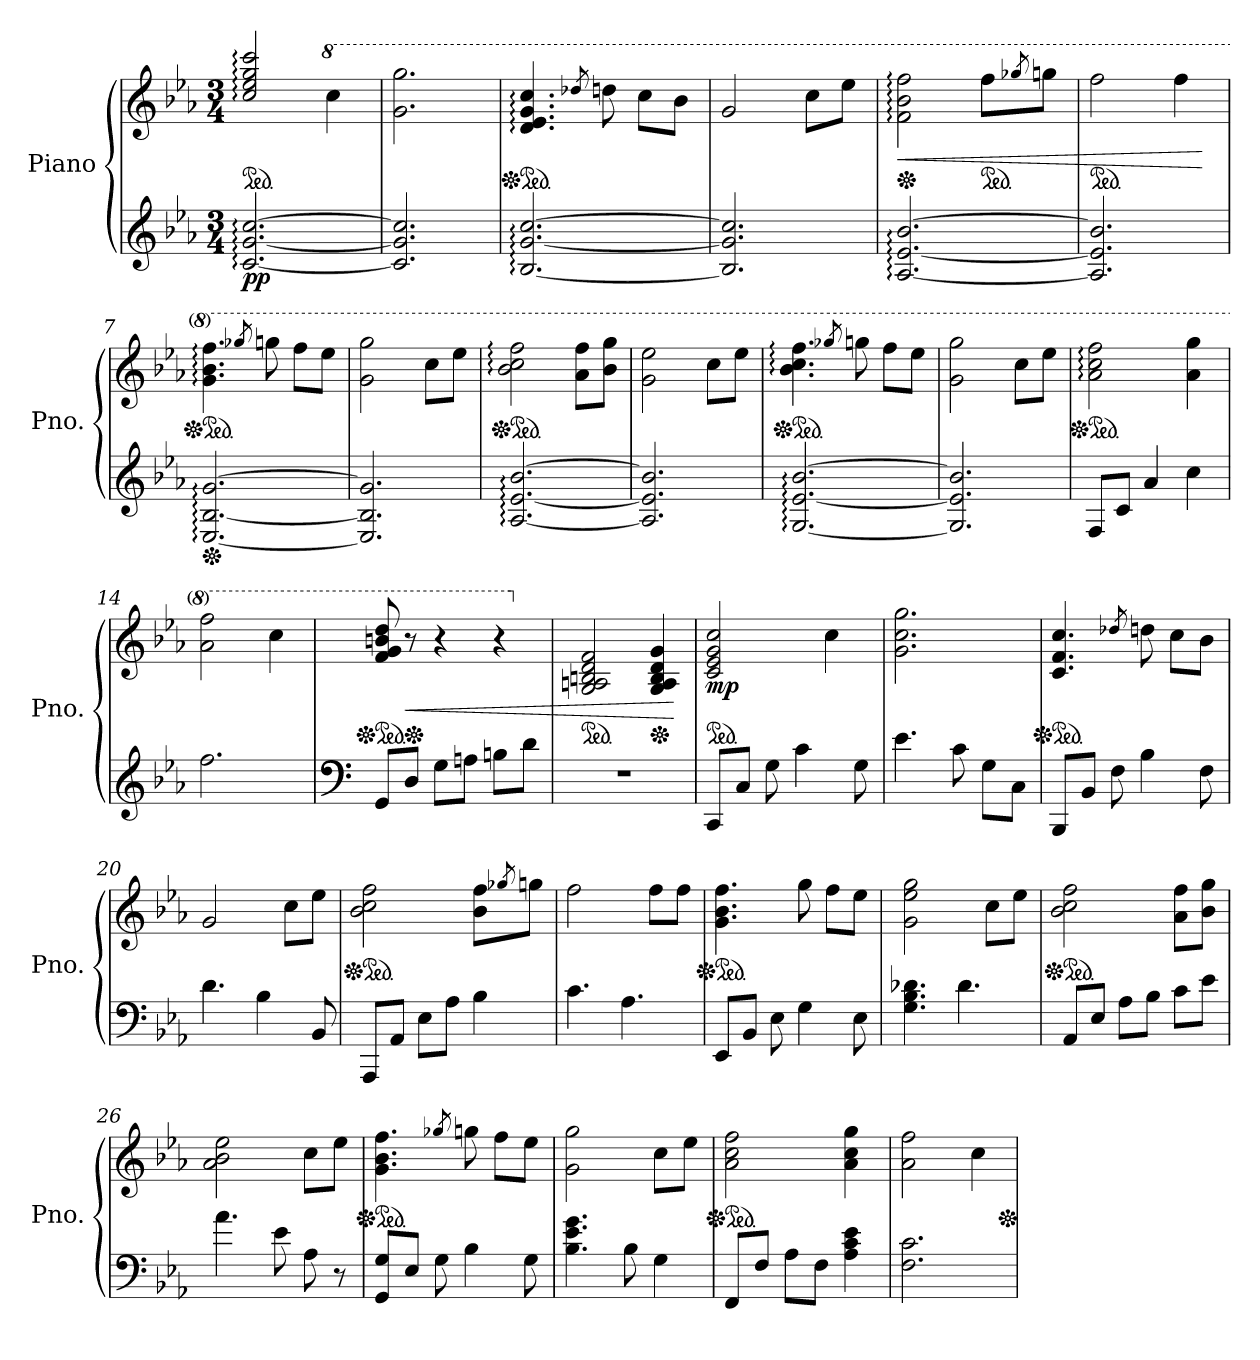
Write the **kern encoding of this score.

**kern	**kern	**dynam
*part1	*part1	*part1
*staff2	*staff1	*staff1/2
*I"Piano	*	*
*I'Pno.	*	*
*clefG2	*clefG2	*
*k[b-e-a-]	*k[b-e-a-]	*
*M3/4	*M3/4	*
*MM90	*MM90	*
*	*ped	*
=1	=1	=1
!	!	!LO:DY:b=2
!	!	!LO:DY:n=1:b
[2.c/: [2.g/: [2.cc/:	2cc/: 2ee-/: 2gg/: 2ccc/:	p p
*	*8va	*
.	4ccc\	.
=2	=2	=2
2.c/] 2.g/] 2.cc/]	2.gg\ 2.ggg\	.
=3	=3	=3
*	*Xped	*
*	*ped	*
[2.B-/: [2.g/: [2.cc/:	4.dd/: 4.ee-/: 4.gg/: 4.ccc/:	.
.	8qddd-X/	.
.	8dddn\	.
.	8ccc\L	.
.	8bb-\J	.
=4	=4	=4
2.B-/] 2.g/] 2.cc/]	2gg/	.
.	8ccc\L	.
.	8eee-\J	.
=5	=5	=5
*	*Xped	*
!	!	!LO:HP:b
[2.A-/: [2.e-/: [2.b-/:	2ff\: 2bb-\: 2fff\:	<
*	*ped	*
.	8fff\L	.
.	8qggg-X/	.
.	8gggn\J	.
=6	=6	=6
*	*ped	*
2.A-/] 2.e-/] 2.b-/]	2fff\	.
.	4fff\	.
.	.	[
=7	=7	=7
*Xped	*	*
*	*Xped	*
*	*ped	*
[2.E-/: [2.B-/: [2.g/:	4.gg\: 4.bb-\: 4.fff\:	.
.	8qggg-X/	.
.	8gggn\	.
.	8fff\L	.
.	8eee-\J	.
!!LO:LB:g=z
=8	=8	=8
2.E-/] 2.B-/] 2.g/]	2gg\ 2ggg\	.
.	8ccc\L	.
.	8eee-\J	.
=9	=9	=9
*	*Xped	*
*	*ped	*
[2.A-/: [2.e-/: [2.b-/:	2bb-\: 2ccc\: 2fff\:	.
.	8aa-\ 8fff\L	.
.	8bb-\ 8ggg\J	.
=10	=10	=10
2.A-/] 2.e-/] 2.b-/]	2gg\ 2eee-\	.
.	8ccc\L	.
.	8eee-\J	.
=11	=11	=11
*	*Xped	*
*	*ped	*
[2.G/: [2.e-/: [2.b-/:	4.bb-\: 4.ccc\: 4.fff\:	.
.	8qggg-X/	.
.	8gggn\	.
.	8fff\L	.
.	8eee-\J	.
=12	=12	=12
2.G/] 2.e-/] 2.b-/]	2gg\ 2ggg\	.
.	8ccc\L	.
.	8eee-\J	.
=13	=13	=13
*	*Xped	*
*	*ped	*
8F/L	2aa-\: 2ccc\: 2fff\:	.
8c/J	.	.
4a-/	.	.
4cc\	4aa-\ 4ggg\	.
=14	=14	=14
2.ff\	2aa-\ 2fff\	.
.	4ccc\	.
=15	=15	=15
*clefF4	*	*
*	*Xped	*
*	*ped	*
8GG/L	8ff/ 8gg/ 8bbn/ 8ddd/	.
*	*Xped	*
!	!	!LO:HP:b
8D/J	8r	<
8G\L	4r	.
8An\J	.	.
8Bn\L	4r	.
8d\J	.	.
!!LO:LB:g=z
=16	=16	=16
*	*X8va	*
*	*ped	*
2.r	2G/ 2An/ 2Bn/ 2d/ 2f/	.
*	*Xped	*
.	4G/ 4A/ 4B/ 4d/ 4g/	.
.	.	[
=17	=17	=17
*	*ped	*
!	!	!LO:DY:b
8CC/L	2c/ 2e-/ 2g/ 2cc/	mp
8C/J	.	.
8G\	.	.
4c\	.	.
.	4cc\	.
8G\	.	.
=18	=18	=18
4.e-\	2.g\ 2.cc\ 2.gg\	.
8c\	.	.
8G\L	.	.
8C\J	.	.
=19	=19	=19
*	*Xped	*
*	*ped	*
8BBB-/L	4.c/ 4.f/ 4.cc/	.
8BB-/J	.	.
8F\	.	.
.	8qdd-X/	.
4B-\	8ddn\	.
.	8cc\L	.
8F\	8b-\J	.
=20	=20	=20
4.d\	2g/	.
4B-\	.	.
.	8cc\L	.
8BB-/	8ee-\J	.
=21	=21	=21
*	*Xped	*
*	*ped	*
8AAA-/L	2b-\ 2cc\ 2ff\	.
8AA-/J	.	.
8E-\L	.	.
8A-\J	.	.
4B-\	8b-\ 8ff\L	.
.	8qgg-X/	.
.	8ggn\J	.
!!LO:LB:g=z
=22	=22	=22
4.c\	2ff\	.
4.A-\	.	.
.	8ff\L	.
.	8ff\J	.
=23	=23	=23
*	*Xped	*
*	*ped	*
8EE-/L	4.g\ 4.b-\ 4.ff\	.
8BB-/J	.	.
8E-\	.	.
4G\	8gg\	.
.	8ff\L	.
8E-\	8ee-\J	.
=24	=24	=24
4.G\ 4.B-\ 4.d-X\	2g\ 2ee-\ 2gg\	.
4.d-\	.	.
.	8cc\L	.
.	8ee-\J	.
=25	=25	=25
*	*Xped	*
*	*ped	*
8AA-/L	2b-\ 2cc\ 2ff\	.
8E-/J	.	.
8A-\L	.	.
8B-\J	.	.
8c\L	8a-\ 8ff\L	.
8e-\J	8b-\ 8gg\J	.
=26	=26	=26
4.a-\	2a-\ 2b-\ 2ee-\	.
8e-\	.	.
8A-\	8cc\L	.
8r	8ee-\J	.
=27	=27	=27
*	*Xped	*
*	*ped	*
8GG/ 8G/L	4.g\ 4.b-\ 4.ff\	.
8E-/J	.	.
8G\	.	.
.	8qgg-X/	.
4B-\	8ggn\	.
.	8ff\L	.
8G\	8ee-\J	.
=28	=28	=28
4.B-\ 4.e-\ 4.g\	2g\ 2gg\	.
8B-\	.	.
4G\	8cc\L	.
.	8ee-\J	.
!!LO:LB:g=z
=29	=29	=29
*	*Xped	*
*	*ped	*
8FF/L	2a-\ 2cc\ 2ff\	.
8F/J	.	.
8A-\L	.	.
8F\J	.	.
4A-\ 4c\ 4e-\	4a-\ 4cc\ 4gg\	.
=30	=30	=30
2.F\ 2.c\	2a-\ 2ff\	.
.	4cc\	.
*	*Xped	*
=	=	=
*-	*-	*-
